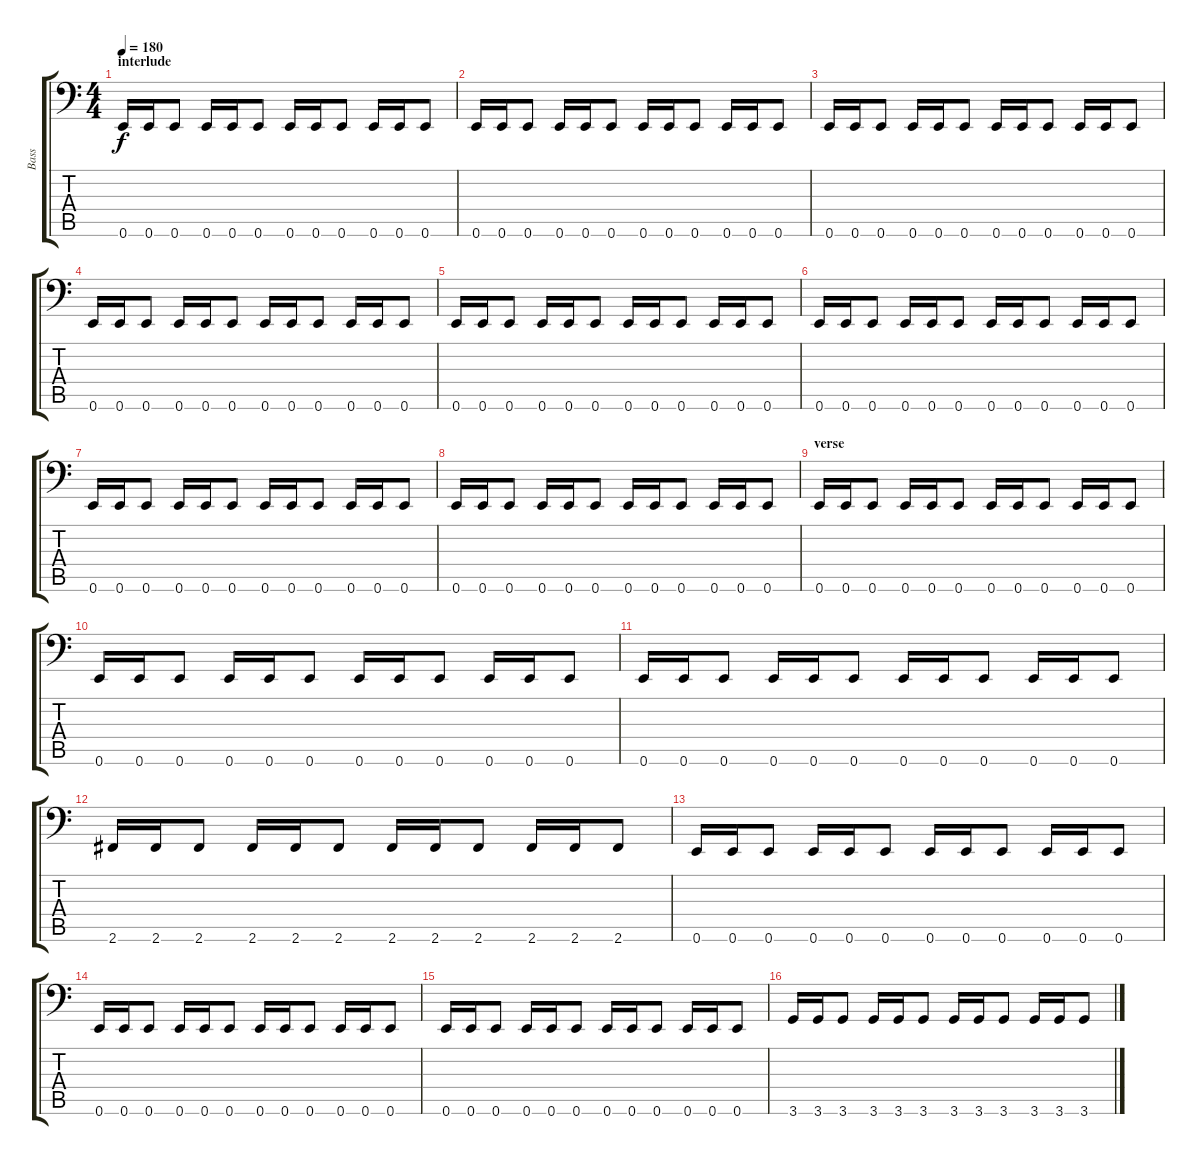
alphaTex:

\track ("Bass" "Bass") {instrument electricbassfinger}
\staff {score tabs}
\tuning (E3 B2 G2 D2 A1 E1) {hide}
\ts (4 4)
\section ("" "interlude")
\tempo 180
\clef f4
\ks c
0.6.16{dy f} 0.6.16 0.6.8 0.6.16 0.6.16 0.6.8 0.6.16 0.6.16 0.6.8 0.6.16 0.6.16 0.6.8 |
0.6.16 0.6.16 0.6.8 0.6.16 0.6.16 0.6.8 0.6.16 0.6.16 0.6.8 0.6.16 0.6.16 0.6.8 |
0.6.16 0.6.16 0.6.8 0.6.16 0.6.16 0.6.8 0.6.16 0.6.16 0.6.8 0.6.16 0.6.16 0.6.8 |
0.6.16 0.6.16 0.6.8 0.6.16 0.6.16 0.6.8 0.6.16 0.6.16 0.6.8 0.6.16 0.6.16 0.6.8 |
0.6.16 0.6.16 0.6.8 0.6.16 0.6.16 0.6.8 0.6.16 0.6.16 0.6.8 0.6.16 0.6.16 0.6.8 |
0.6.16 0.6.16 0.6.8 0.6.16 0.6.16 0.6.8 0.6.16 0.6.16 0.6.8 0.6.16 0.6.16 0.6.8 |
0.6.16 0.6.16 0.6.8 0.6.16 0.6.16 0.6.8 0.6.16 0.6.16 0.6.8 0.6.16 0.6.16 0.6.8 |
0.6.16 0.6.16 0.6.8 0.6.16 0.6.16 0.6.8 0.6.16 0.6.16 0.6.8 0.6.16 0.6.16 0.6.8 |
\section ("" "verse")
0.6.16 0.6.16 0.6.8 0.6.16 0.6.16 0.6.8 0.6.16 0.6.16 0.6.8 0.6.16 0.6.16 0.6.8 |
0.6.16 0.6.16 0.6.8 0.6.16 0.6.16 0.6.8 0.6.16 0.6.16 0.6.8 0.6.16 0.6.16 0.6.8 |
0.6.16 0.6.16 0.6.8 0.6.16 0.6.16 0.6.8 0.6.16 0.6.16 0.6.8 0.6.16 0.6.16 0.6.8 |
2.6.16 2.6.16 2.6.8 2.6.16 2.6.16 2.6.8 2.6.16 2.6.16 2.6.8 2.6.16 2.6.16 2.6.8 |
0.6.16 0.6.16 0.6.8 0.6.16 0.6.16 0.6.8 0.6.16 0.6.16 0.6.8 0.6.16 0.6.16 0.6.8 |
0.6.16 0.6.16 0.6.8 0.6.16 0.6.16 0.6.8 0.6.16 0.6.16 0.6.8 0.6.16 0.6.16 0.6.8 |
0.6.16 0.6.16 0.6.8 0.6.16 0.6.16 0.6.8 0.6.16 0.6.16 0.6.8 0.6.16 0.6.16 0.6.8 |
3.6.16 3.6.16 3.6.8 3.6.16 3.6.16 3.6.8 3.6.16 3.6.16 3.6.8 3.6.16 3.6.16 3.6.8
